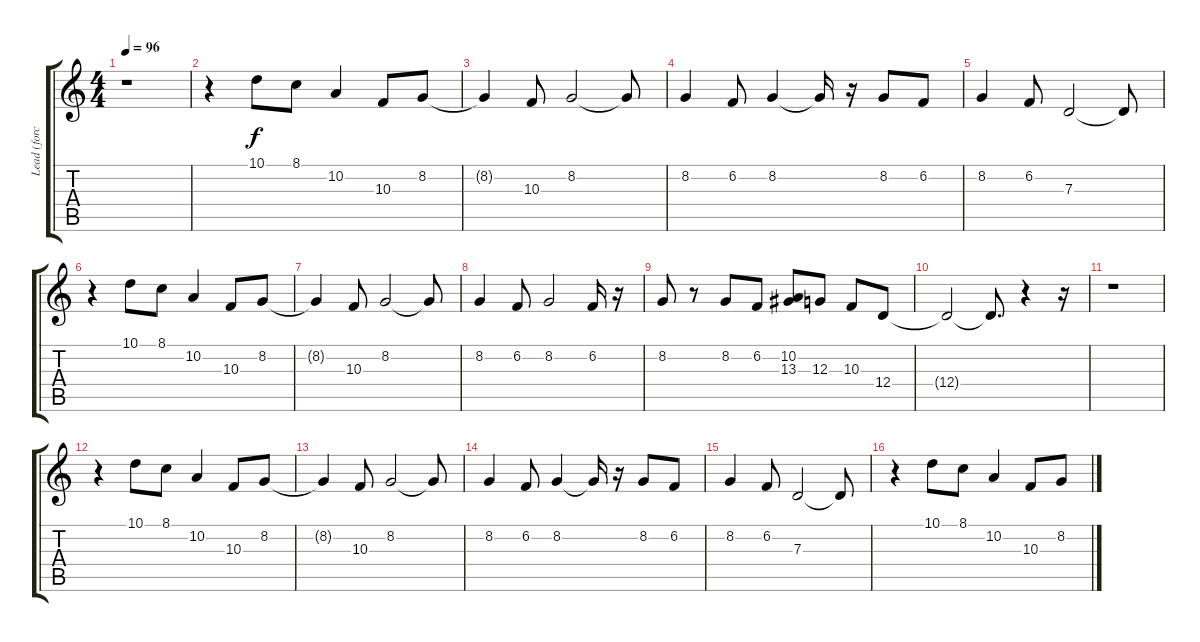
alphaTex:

\track ("Lead (force)" "Lead (forc") {instrument electricpiano1}
\staff {score tabs}
\tuning (E4 B3 G3 D3 A2 E2) {hide}
\ts (4 4)
\tempo 96
\clef g2
\ks c
r.1{dy f} |
r.4 10.1.8 8.1.8 10.2.4 10.3.8 8.2.8 |
8.2{t}.4 10.3.8 8.2.2 8.2{t}.8 |
8.2.4 6.2.8 8.2.4 8.2{t}.16 r.16 8.2.8 6.2.8 |
8.2.4 6.2.8 7.3.2 7.3{t}.8 |
r.4 10.1.8 8.1.8 10.2.4 10.3.8 8.2.8 |
8.2{t}.4 10.3.8 8.2.2 8.2{t}.8 |
8.2.4 6.2.8 8.2.2 6.2.16 r.16 |
8.2.8 r.8 8.2.8 6.2.8 (10.2 13.3).8 12.3.8 10.3.8 12.4.8 |
12.4{t}.2 12.4{t}.8{d} r.4 r.16 |
r.1 |
r.4 10.1.8 8.1.8 10.2.4 10.3.8 8.2.8 |
8.2{t}.4 10.3.8 8.2.2 8.2{t}.8 |
8.2.4 6.2.8 8.2.4 8.2{t}.16 r.16 8.2.8 6.2.8 |
8.2.4 6.2.8 7.3.2 7.3{t}.8 |
r.4 10.1.8 8.1.8 10.2.4 10.3.8 8.2.8
